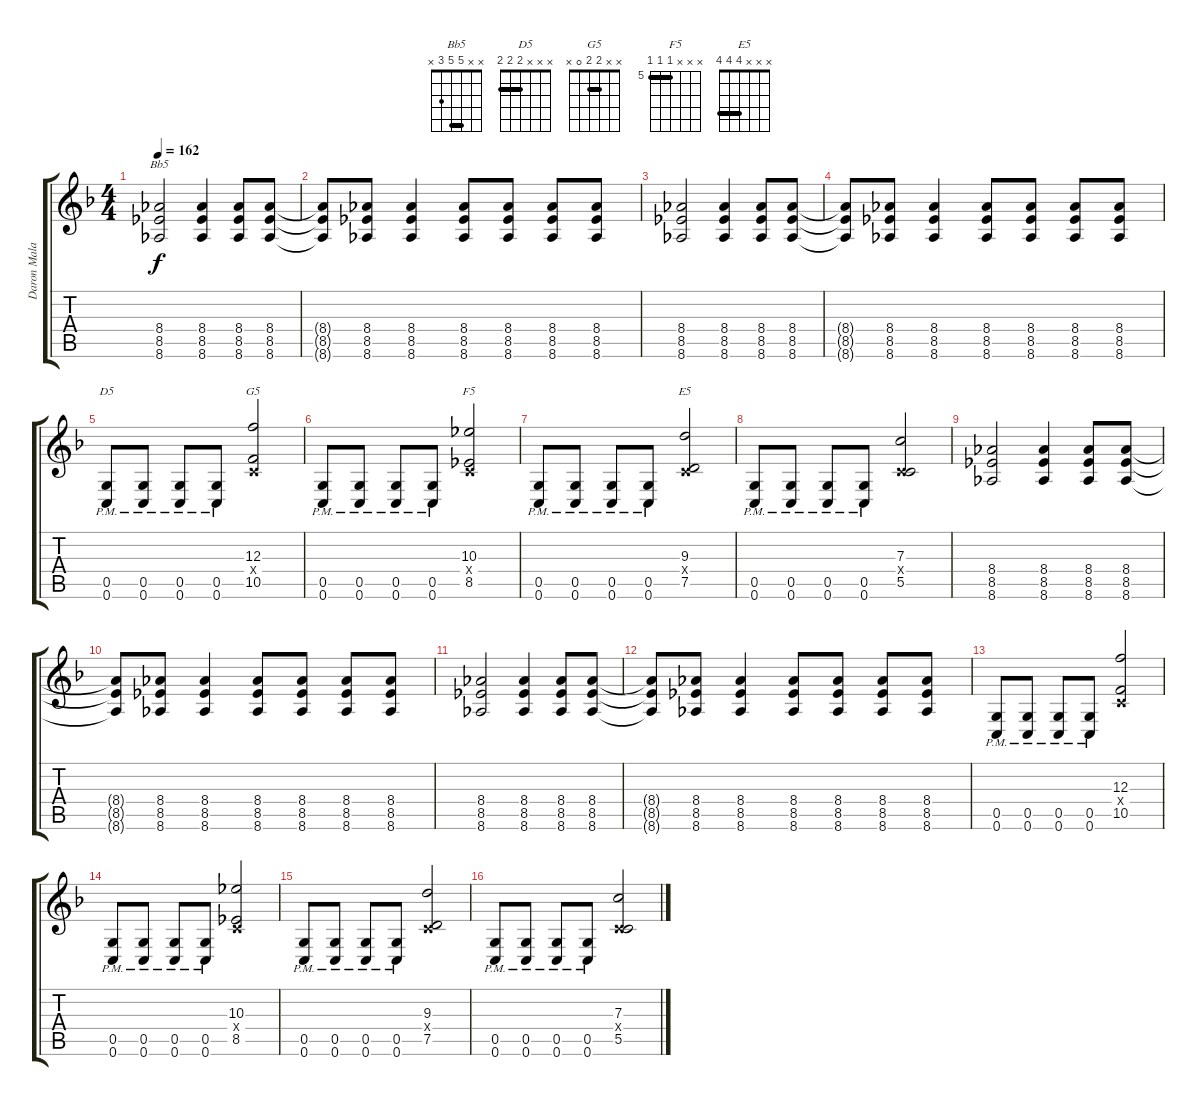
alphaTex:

\track ("Daron Malakian Gtr. 3" "Daron Mala") {instrument distortionguitar}
\staff {score tabs}
\tuning (D4 A3 F3 C3 G2 C2) {hide}
\chord ("Bb5" x x 5 5 3 x) {barre 5}
\chord ("D5" x x x 2 2 2) {barre 2}
\chord ("G5" x x 2 2 0 x) {barre 2}
\chord ("F5" x x x 5 5 5) {firstfret 5 barre 5}
\chord ("E5" x x x 4 4 4) {barre 4}
\ts (4 4)
\tempo 162
\clef g2
\ks dminor
(8.4 8.5 8.6).2{ch "Bb5" dy f} (8.4 8.5 8.6).4 (8.4 8.5 8.6).8 (8.4 8.5 8.6).8 |
(8.4{t} 8.5{t} 8.6{t}).8 (8.4 8.5 8.6).8 (8.4 8.5 8.6).4 (8.4 8.5 8.6).8 (8.4 8.5 8.6).8 (8.4 8.5 8.6).8 (8.4 8.5 8.6).8 |
(8.4 8.5 8.6).2 (8.4 8.5 8.6).4 (8.4 8.5 8.6).8 (8.4 8.5 8.6).8 |
(8.4{t} 8.5{t} 8.6{t}).8 (8.4 8.5 8.6).8 (8.4 8.5 8.6).4 (8.4 8.5 8.6).8 (8.4 8.5 8.6).8 (8.4 8.5 8.6).8 (8.4 8.5 8.6).8 |
(0.5{pm} 0.6{pm}).8{ch "D5"} (0.5{pm} 0.6{pm}).8 (0.5{pm} 0.6{pm}).8 (0.5{pm} 0.6{pm}).8 (12.3 0.4{x} 10.5).2{ch "G5"} |
(0.5{pm} 0.6{pm}).8 (0.5{pm} 0.6{pm}).8 (0.5{pm} 0.6{pm}).8 (0.5{pm} 0.6{pm}).8 (10.3 0.4{x} 8.5).2{ch "F5"} |
(0.5{pm} 0.6{pm}).8 (0.5{pm} 0.6{pm}).8 (0.5{pm} 0.6{pm}).8 (0.5{pm} 0.6{pm}).8 (9.3 0.4{x} 7.5).2{ch "E5"} |
(0.5{pm} 0.6{pm}).8 (0.5{pm} 0.6{pm}).8 (0.5{pm} 0.6{pm}).8 (0.5{pm} 0.6{pm}).8 (7.3 0.4{x} 5.5).2 |
(8.4 8.5 8.6).2 (8.4 8.5 8.6).4 (8.4 8.5 8.6).8 (8.4 8.5 8.6).8 |
(8.4{t} 8.5{t} 8.6{t}).8 (8.4 8.5 8.6).8 (8.4 8.5 8.6).4 (8.4 8.5 8.6).8 (8.4 8.5 8.6).8 (8.4 8.5 8.6).8 (8.4 8.5 8.6).8 |
(8.4 8.5 8.6).2 (8.4 8.5 8.6).4 (8.4 8.5 8.6).8 (8.4 8.5 8.6).8 |
(8.4{t} 8.5{t} 8.6{t}).8 (8.4 8.5 8.6).8 (8.4 8.5 8.6).4 (8.4 8.5 8.6).8 (8.4 8.5 8.6).8 (8.4 8.5 8.6).8 (8.4 8.5 8.6).8 |
(0.5{pm} 0.6{pm}).8 (0.5{pm} 0.6{pm}).8 (0.5{pm} 0.6{pm}).8 (0.5{pm} 0.6{pm}).8 (12.3 0.4{x} 10.5).2 |
(0.5{pm} 0.6{pm}).8 (0.5{pm} 0.6{pm}).8 (0.5{pm} 0.6{pm}).8 (0.5{pm} 0.6{pm}).8 (10.3 0.4{x} 8.5).2 |
(0.5{pm} 0.6{pm}).8 (0.5{pm} 0.6{pm}).8 (0.5{pm} 0.6{pm}).8 (0.5{pm} 0.6{pm}).8 (9.3 0.4{x} 7.5).2 |
(0.5{pm} 0.6{pm}).8 (0.5{pm} 0.6{pm}).8 (0.5{pm} 0.6{pm}).8 (0.5{pm} 0.6{pm}).8 (7.3 0.4{x} 5.5).2
